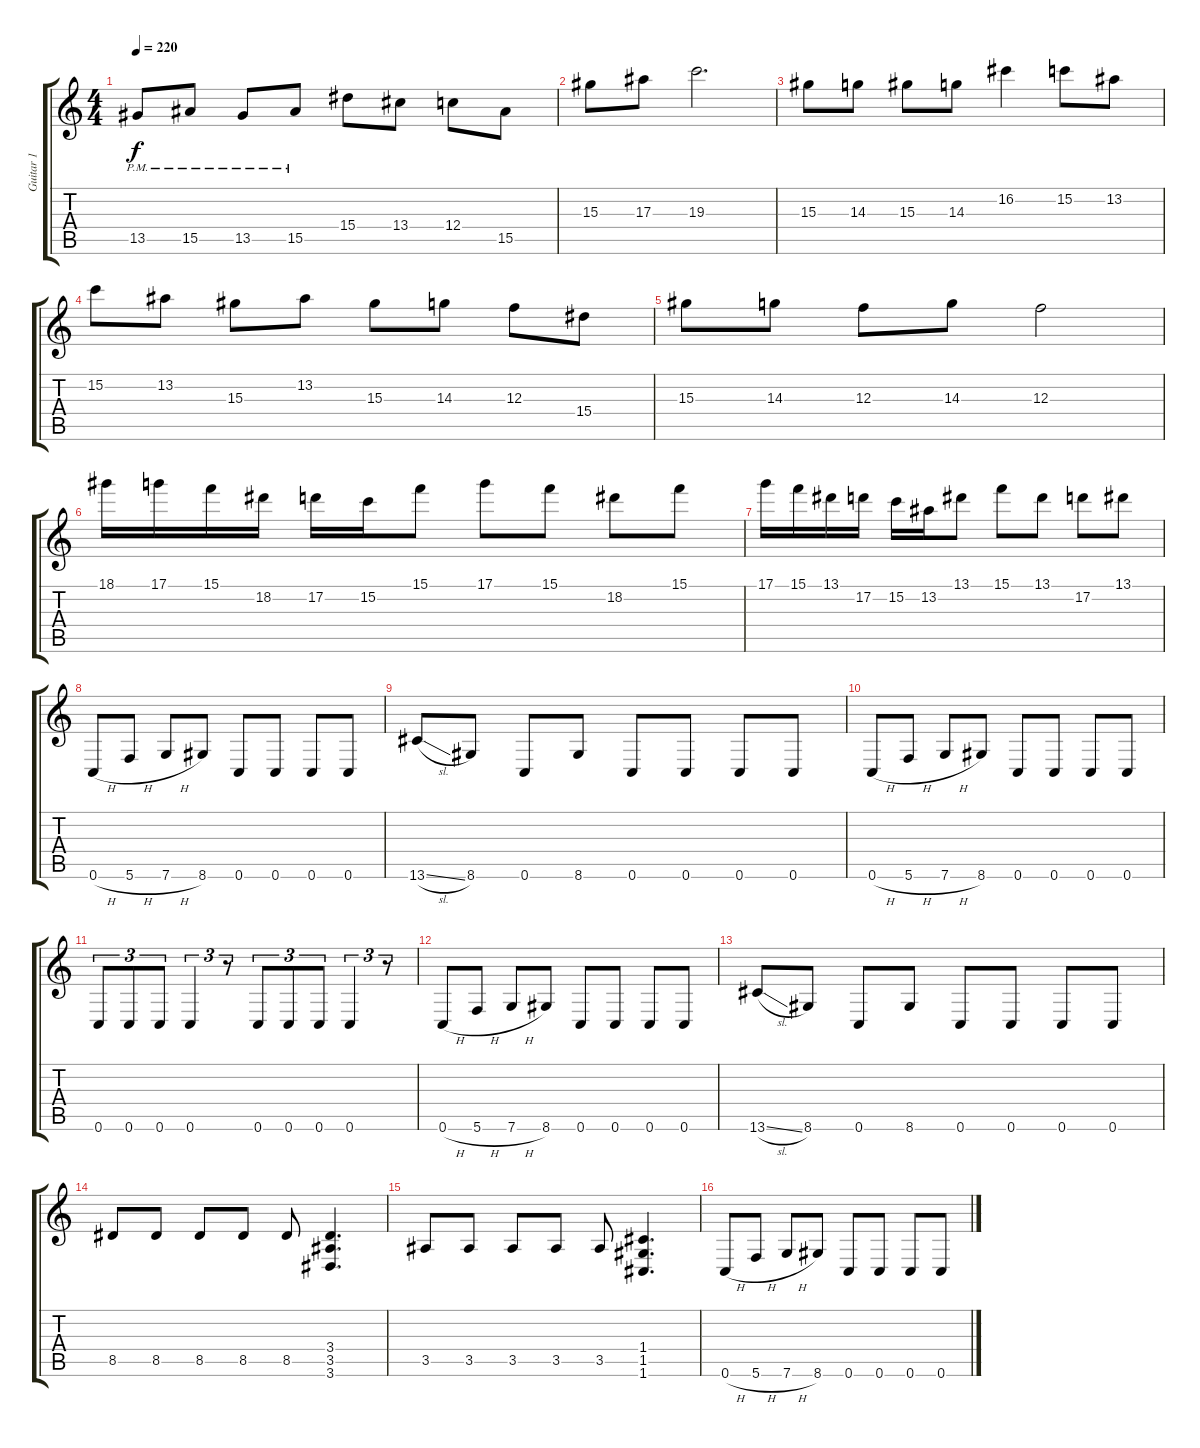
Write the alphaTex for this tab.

\track ("Guitar 1" "Guitar 1") {instrument overdrivenguitar}
\staff {score tabs}
\tuning (D4 A3 F3 C3 G2 C2) {hide}
\ts (4 4)
\tempo 220
\clef g2
\ks c
13.5{pm}.8{dy f} 15.5{pm}.8 13.5{pm}.8 15.5{pm}.8 15.4.8 13.4.8 12.4.8 15.5.8 |
15.3.8 17.3.8 19.3.2{d} |
15.3.8 14.3.8 15.3.8 14.3.8 16.2.4 15.2.8 13.2.8 |
15.2.8 13.2.8 15.3.8 13.2.8 15.3.8 14.3.8 12.3.8 15.4.8 |
15.3.8 14.3.8 12.3.8 14.3.8 12.3.2 |
18.1.16 17.1.16 15.1.16 18.2.16 17.2.16 15.2.16 15.1.8 17.1.8 15.1.8 18.2.8 15.1.8 |
17.1.16 15.1.16 13.1.16 17.2.16 15.2.16 13.2.16 13.1.8 15.1.8 13.1.8 17.2.8 13.1.8 |
0.6{h}.8 5.6{h}.8 7.6{h}.8 8.6.8 0.6.8 0.6.8 0.6.8 0.6.8 |
13.6{sl}.8 8.6.8 0.6.8 8.6.8 0.6.8 0.6.8 0.6.8 0.6.8 |
0.6{h}.8 5.6{h}.8 7.6{h}.8 8.6.8 0.6.8 0.6.8 0.6.8 0.6.8 |
0.6.8{tu (3 2)} 0.6.8{tu (3 2)} 0.6.8{tu (3 2)} 0.6.4{tu (3 2)} r.8{tu (3 2)} 0.6.8{tu (3 2)} 0.6.8{tu (3 2)} 0.6.8{tu (3 2)} 0.6.4{tu (3 2)} r.8{tu (3 2)} |
0.6{h}.8 5.6{h}.8 7.6{h}.8 8.6.8 0.6.8 0.6.8 0.6.8 0.6.8 |
13.6{sl}.8 8.6.8 0.6.8 8.6.8 0.6.8 0.6.8 0.6.8 0.6.8 |
8.5.8 8.5.8 8.5.8 8.5.8 8.5.8 (3.4 3.5 3.6).4{d} |
3.5.8 3.5.8 3.5.8 3.5.8 3.5.8 (1.4 1.5 1.6).4{d} |
0.6{h}.8 5.6{h}.8 7.6{h}.8 8.6.8 0.6.8 0.6.8 0.6.8 0.6.8
